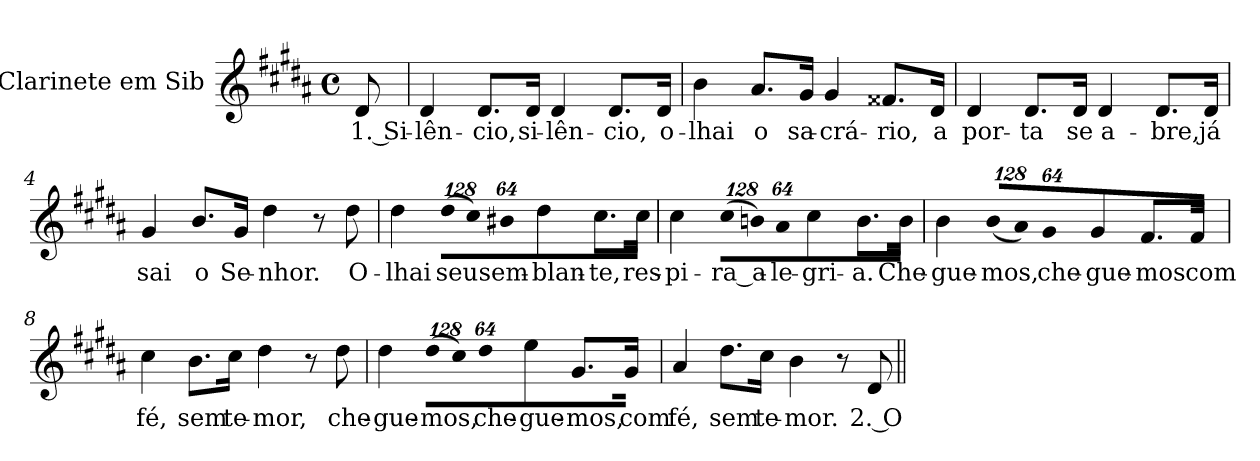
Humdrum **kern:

**kern	**text
*part1	*part1
*staff1	*staff1
*I"Clarinete em Sib	*
*I'Cl.	*
!!LO:PB:g=z
*clefG2	*
*ITrd1c2	*
*k[f#c#g#]	*
*f#:	*
*M4/4	*
*met(c)	*
*MM58	*
=	=
!	!LO:LY:b:color=#000000
8c#i/	1. Si-
=1	=1
!	!LO:LY:b:color=#000000
4c#i/	-lên-
!	!LO:LY:b:color=#000000
8.c#i/L	-cio,
!	!LO:LY:b:color=#000000
16c#i/Jk	si-
!	!LO:LY:b:color=#000000
4c#i/	-lên-
!	!LO:LY:b:color=#000000
8.c#i/L	-cio,
!	!LO:LY:b:color=#000000
16c#i/Jk	o-
=2	=2
!	!LO:LY:b:color=#000000
4ai\	-lhai
!	!LO:LY:b:color=#000000
8.g#i/L	o
!	!LO:LY:b:color=#000000
16f#i/Jk	sa-
!	!LO:LY:b:color=#000000
4f#i/	-crá-
!	!LO:LY:b:color=#000000
8.e#Xi/L	-rio,
!	!LO:LY:b:color=#000000
16c#i/Jk	a
=3	=3
!	!LO:LY:b:color=#000000
4c#i/	por-
!	!LO:LY:b:color=#000000
8.c#i/L	-ta
!	!LO:LY:b:color=#000000
16c#i/Jk	se
!	!LO:LY:b:color=#000000
4c#i/	a-
!	!LO:LY:b:color=#000000
8.c#i/L	-bre,
!	!LO:LY:b:color=#000000
16c#i/Jk	já
=4	=4
!	!LO:LY:b:color=#000000
4f#i/	sai
!	!LO:LY:b:color=#000000
8.ai/L	o
!	!LO:LY:b:color=#000000
16f#i/Jk	Se-
!	!LO:LY:b:color=#000000
4cc#i\	-nhor.
8r	.
!	!LO:LY:b:color=#000000
8cc#i\	O-
!!LO:LB:g=z
=5	=5
!	!LO:LY:b:color=#000000
4cc#i\	-lhai
*Xbrackettup	*
!LO:N:vis=8	!
!	!LO:LY:b:color=#000000
(1024%85cc#i\L	seu
!LO:N:vis=8	!
1024%85bi\)	.
!LO:N:vis=8	!
!	!LO:LY:b:color=#000000
512%43a#Xi\J	sem-
!	!LO:LY:b:color=#000000
4cc#i\	-blan-
!	!LO:LY:b:color=#000000
8.bi\L	-te,
!	!LO:LY:b:color=#000000
16bi\Jk	res-
=6	=6
!	!LO:LY:b:color=#000000
4bi\	-pi-
!LO:N:vis=8	!
!	!LO:LY:b:color=#000000
(1024%85bi\L	-ra_a-
!LO:N:vis=8	!
1024%85ani\)	.
!LO:N:vis=8	!
!	!LO:LY:b:color=#000000
512%43g#i\J	-le-
!	!LO:LY:b:color=#000000
4bi\	-gri-
!	!LO:LY:b:color=#000000
8.ai\L	-a.
!	!LO:LY:b:color=#000000
16ai\Jk	Che-
=7	=7
!	!LO:LY:b:color=#000000
4ai\	-gue-
!LO:N:vis=8	!
!	!LO:LY:b:color=#000000
(1024%85ai/L	-mos,
!LO:N:vis=8	!
1024%85g#i/)	.
!LO:N:vis=8	!
!	!LO:LY:b:color=#000000
512%43f#i/J	che-
!	!LO:LY:b:color=#000000
4f#i/	-gue-
!	!LO:LY:b:color=#000000
8.ei/L	-mos
!	!LO:LY:b:color=#000000
16ei/Jk	com
!!LO:LB:g=z
=8	=8
!	!LO:LY:b:color=#000000
4bi\	fé,
!	!LO:LY:b:color=#000000
8.ai\L	sem
!	!LO:LY:b:color=#000000
16bi\Jk	te-
!	!LO:LY:b:color=#000000
4cc#i\	-mor,
8r	.
!	!LO:LY:b:color=#000000
8cc#i\	che-
=9	=9
!	!LO:LY:b:color=#000000
4cc#i\	-gue-
!LO:N:vis=8	!
!	!LO:LY:b:color=#000000
(1024%85cc#i\L	-mos,
!LO:N:vis=8	!
1024%85bi\)	.
!LO:N:vis=8	!
!	!LO:LY:b:color=#000000
512%43cc#i\J	che-
!	!LO:LY:b:color=#000000
4ddi\	-gue-
!	!LO:LY:b:color=#000000
8.f#i/L	-mos,
!	!LO:LY:b:color=#000000
16f#i/Jk	com
=10	=10
!	!LO:LY:b:color=#000000
4g#i/	fé,
!	!LO:LY:b:color=#000000
8.cc#i\L	sem
!	!LO:LY:b:color=#000000
16bi\Jk	te-
!	!LO:LY:b:color=#000000
4ai\	-mor.
8r	.
!	!LO:LY:b:color=#000000
8c#i/	2. O-
=||	=||
*-	*-
